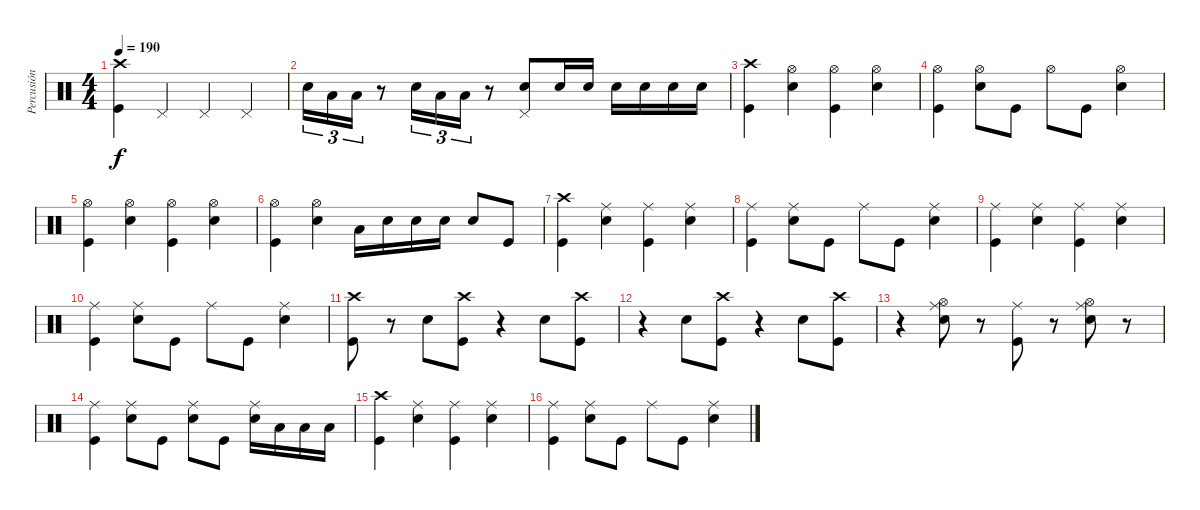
\track ("Percusión" "Percusión") {instrument percussion bank 14}
\staff {score}
\articulation defaults
\ts (4 4)
\tempo 190
\clef neutral
\ks c
("Crash high (hit)" "Kick (hit)").4{dy f} "Pedal Hi-Hat (hit)".4 "Pedal Hi-Hat (hit)".4 "Pedal Hi-Hat (hit)".4 |
"Snare (hit) 2".16{tu (3 2)} "Low Tom (hit)".16{tu (3 2)} "Low Tom (hit)".16{tu (3 2)} r.8 "Snare (hit) 2".16{tu (3 2)} "Low Tom (hit)".16{tu (3 2)} "Low Tom (hit)".16{tu (3 2)} r.8 ("Snare (hit) 2" "Pedal Hi-Hat (hit)").8 "Snare (hit) 2".16 "Snare (hit) 2".16 "Snare (hit) 2".16 "Snare (hit) 2".16 "Snare (hit) 2".16 "Snare (hit) 2".16 |
("Kick (hit)" "Crash high (hit)").4 ("Hi-Hat (open)" "Snare (hit) 2").4 ("Hi-Hat (open)" "Kick (hit)").4 ("Snare (hit) 2" "Hi-Hat (open)").4 |
("Kick (hit)" "Hi-Hat (open)").4 ("Hi-Hat (open)" "Snare (hit) 2").8 "Kick (hit)".8 "Hi-Hat (open)".8 "Kick (hit)".8 ("Hi-Hat (open)" "Snare (hit) 2").4 |
("Hi-Hat (open)" "Kick (hit)").4 ("Snare (hit) 2" "Hi-Hat (open)").4 ("Hi-Hat (open)" "Kick (hit)").4 ("Hi-Hat (open)" "Snare (hit) 2").4 |
("Kick (hit)" "Hi-Hat (open)").4 ("Snare (hit) 2" "Hi-Hat (open)").4 "Low Tom (hit)".16 "Snare (hit) 2".16 "Snare (hit) 2".16 "Snare (hit) 2".16 "Snare (hit) 2".8 "Kick (hit)".8 |
("Crash high (hit)" "Kick (hit)").4 ("Snare (hit) 2" "Ride (middle)").4 ("Ride (middle)" "Kick (hit)").4 ("Ride (middle)" "Snare (hit) 2").4 |
("Ride (middle)" "Kick (hit)").4 ("Snare (hit) 2" "Ride (middle)").8 "Kick (hit)".8 "Ride (middle)".8 "Kick (hit)".8 ("Ride (middle)" "Snare (hit) 2").4 |
("Ride (middle)" "Kick (hit)").4 ("Snare (hit) 2" "Ride (middle)").4 ("Ride (middle)" "Kick (hit)").4 ("Ride (middle)" "Snare (hit) 2").4 |
("Ride (middle)" "Kick (hit)").4 ("Snare (hit) 2" "Ride (middle)").8 "Kick (hit)".8 "Ride (middle)".8 "Kick (hit)".8 ("Ride (middle)" "Snare (hit) 2").4 |
("Kick (hit)" "Crash high (hit)").8 r.8 "Snare (hit) 2".8 ("Kick (hit)" "Crash high (hit)").8 r.4 "Snare (hit) 2".8 ("Kick (hit)" "Crash high (hit)").8 |
r.4 "Snare (hit) 2".8 ("Kick (hit)" "Crash high (hit)").8 r.4 "Snare (hit) 2".8 ("Kick (hit)" "Crash high (hit)").8 |
r.4 ("Hi-Hat (open)" "Ride (middle)" "Snare (hit) 2").8 r.8 ("Ride (middle)" "Kick (hit)").8 r.8 ("Hi-Hat (open)" "Ride (middle)" "Snare (hit) 2").8 r.8 |
("Ride (middle)" "Kick (hit)").4 ("Ride (middle)" "Snare (hit) 2").8 "Kick (hit)".8 ("Ride (middle)" "Snare (hit) 2").8 "Kick (hit)".8 ("Ride (middle)" "Snare (hit) 2").16 "Low Tom (hit)".16 "Low Tom (hit)".16 "Low Tom (hit)".16 |
("Crash high (hit)" "Kick (hit)").4 ("Snare (hit) 2" "Ride (middle)").4 ("Ride (middle)" "Kick (hit)").4 ("Ride (middle)" "Snare (hit) 2").4 |
("Ride (middle)" "Kick (hit)").4 ("Snare (hit) 2" "Ride (middle)").8 "Kick (hit)".8 "Ride (middle)".8 "Kick (hit)".8 ("Ride (middle)" "Snare (hit) 2").4
